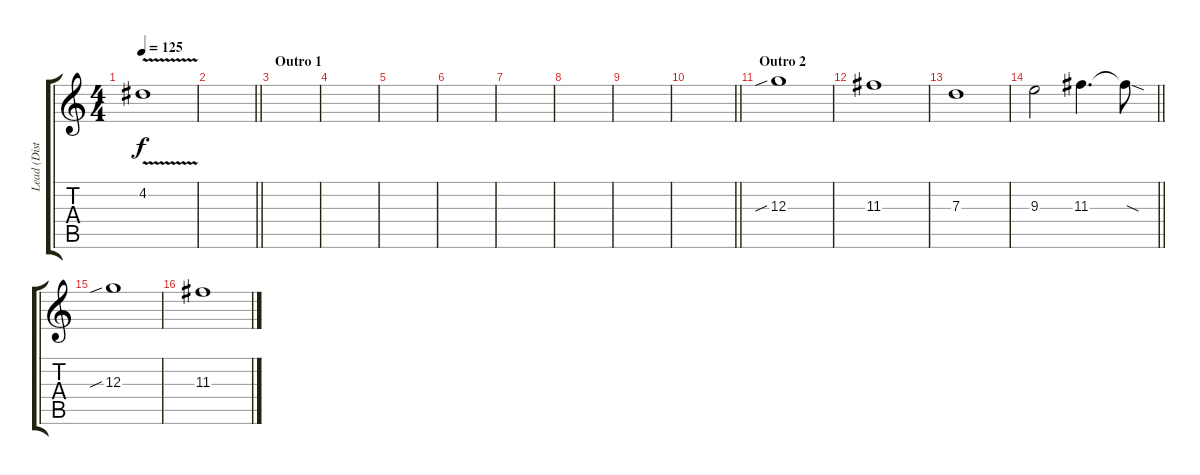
\track ("Lead (Dist)" "Lead (Dist") {instrument distortionguitar}
\staff {score tabs}
\tuning (E4 B3 G3 D3 A2 E2) {hide}
\ts (4 4)
\tempo 125
\clef g2
\ks c
4.2{v}.1{dy f} |
\barLineRight lightlight
|
\section ("" "Outro 1")
|
|
|
|
|
|
|
\barLineRight lightlight
|
\section ("" "Outro 2")
12.3{sib}.1{volume 8} |
11.3.1 |
7.3.1 |
\barLineRight lightlight
9.3.2 11.3.4{d} 11.3{sod t}.8 |
12.3{sib}.1 |
11.3.1
